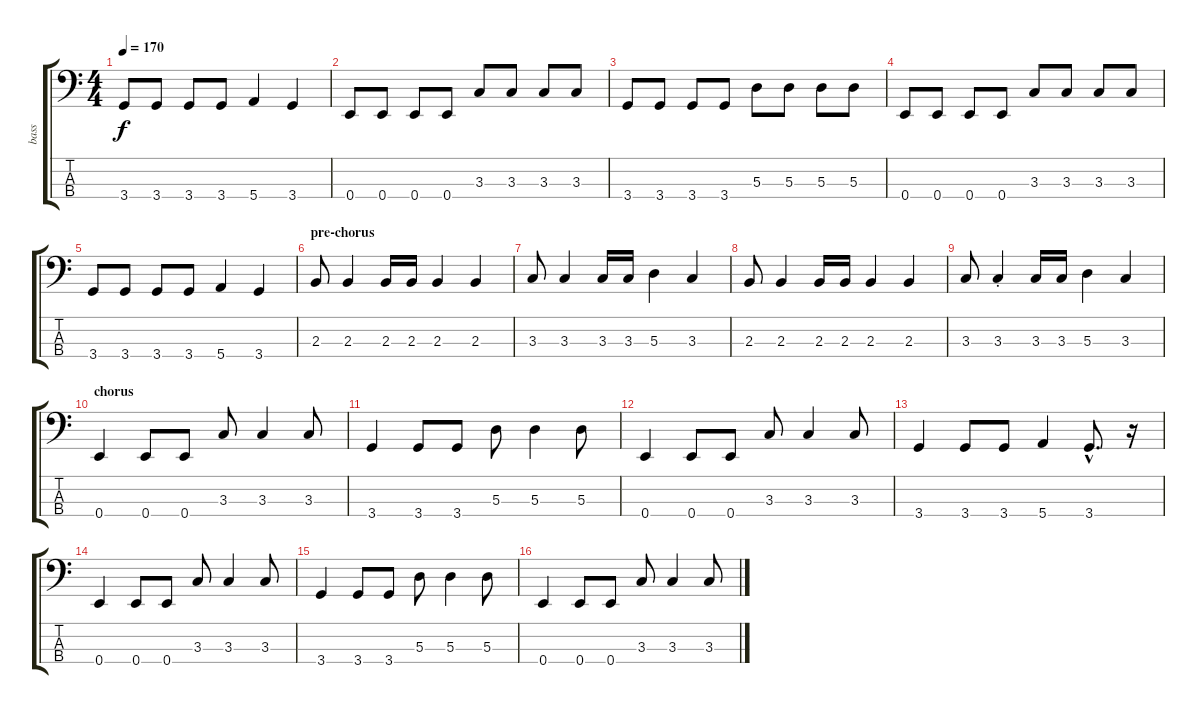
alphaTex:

\track ("bass" "bass") {instrument electricbassfinger}
\staff {score tabs}
\tuning (G2 D2 A1 E1) {hide}
\ts (4 4)
\tempo 170
\clef f4
\ks c
3.4.8{dy f} 3.4.8 3.4.8 3.4.8 5.4.4 3.4.4 |
0.4.8 0.4.8 0.4.8 0.4.8 3.3.8 3.3.8 3.3.8 3.3.8 |
3.4.8 3.4.8 3.4.8 3.4.8 5.3.8 5.3.8 5.3.8 5.3.8 |
0.4.8 0.4.8 0.4.8 0.4.8 3.3.8 3.3.8 3.3.8 3.3.8 |
3.4.8 3.4.8 3.4.8 3.4.8 5.4.4 3.4.4 |
\section ("" "pre-chorus")
2.3.8 2.3.4 2.3.16 2.3.16 2.3.4 2.3.4 |
3.3.8 3.3.4 3.3.16 3.3.16 5.3.4 3.3.4 |
2.3.8 2.3.4 2.3.16 2.3.16 2.3.4 2.3.4 |
3.3.8 3.3{st}.4 3.3.16 3.3.16 5.3.4 3.3.4 |
\section ("" "chorus")
0.4.4 0.4.8 0.4.8 3.3.8 3.3.4 3.3.8 |
3.4.4 3.4.8 3.4.8 5.3.8 5.3.4 5.3.8 |
0.4.4 0.4.8 0.4.8 3.3.8 3.3.4 3.3.8 |
3.4.4 3.4.8 3.4.8 5.4.4 3.4{hac}.8{d} r.16 |
0.4.4 0.4.8 0.4.8 3.3.8 3.3.4 3.3.8 |
3.4.4 3.4.8 3.4.8 5.3.8 5.3.4 5.3.8 |
0.4.4 0.4.8 0.4.8 3.3.8 3.3.4 3.3.8
